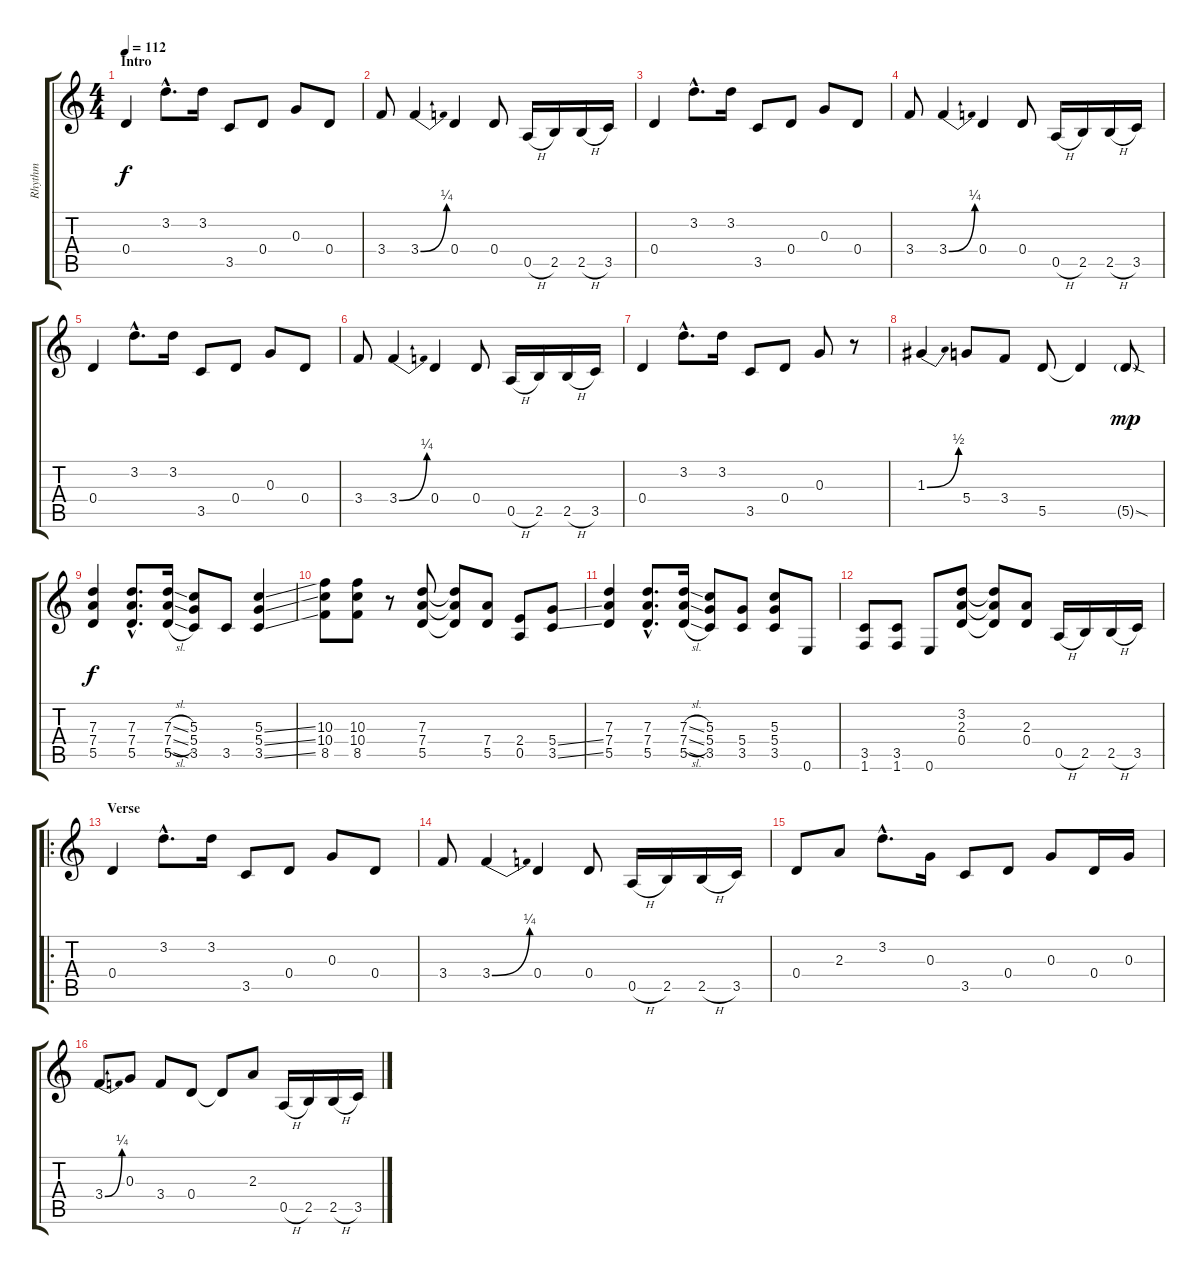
\track ("Rhythm" "Rhythm") {instrument overdrivenguitar}
\staff {score tabs}
\tuning (E4 B3 G3 D3 A2 E2) {hide}
\ts (4 4)
\section ("" "Intro")
\tempo 112
\clef g2
\ks c
0.4.4{dy f instrument overdrivenguitar} 3.2{hac}.8{d} 3.2.16 3.5.8 0.4.8 0.3.8 0.4.8 |
3.4.8 3.4{be (bend 0 0 60 1)}.4 0.4.4 0.4.8 0.5{h}.16 2.5.16 2.5{h}.16 3.5.16 |
0.4.4 3.2{hac}.8{d} 3.2.16 3.5.8 0.4.8 0.3.8 0.4.8 |
3.4.8 3.4{be (bend 0 0 60 1)}.4 0.4.4 0.4.8 0.5{h}.16 2.5.16 2.5{h}.16 3.5.16 |
0.4.4 3.2{hac}.8{d} 3.2.16 3.5.8 0.4.8 0.3.8 0.4.8 |
3.4.8 3.4{be (bend 0 0 60 1)}.4 0.4.4 0.4.8 0.5{h}.16 2.5.16 2.5{h}.16 3.5.16 |
0.4.4 3.2{hac}.8{d} 3.2.16 3.5.8 0.4.8 0.3.8 r.8 |
1.3{be (bend 0 0 60 2)}.4 5.4.8 3.4.8 5.5.8 5.5{t}.4 5.5{sod g}.8{dy mp} |
(7.3 7.4 5.5).4{dy f} (7.3{hac} 7.4{hac} 5.5{hac}).8{d} (7.3{sl} 7.4{sl} 5.5{sl}).16 (5.3 5.4 3.5).8 3.5.8 (5.3{ss} 5.4{ss} 3.5{ss}).4 |
(10.3 10.4 8.5).8 (10.3 10.4 8.5).8 r.8 (7.3 7.4 5.5).8 (7.3{t} 7.4{t} 5.5{t}).8 (7.4 5.5).8 (2.4 0.5).8 (5.4{ss} 3.5{ss}).8 |
(7.3 7.4 5.5).4 (7.3{hac} 7.4{hac} 5.5{hac}).8{d} (7.3{sl} 7.4{sl} 5.5{sl}).16 (5.3 5.4 3.5).8 (5.4 3.5).8 (5.3 5.4 3.5).8 0.6.8 |
(3.5 1.6).8 (3.5 1.6).8 0.6.8 (3.2 2.3 0.4).8 (3.2{t} 2.3{t} 0.4{t}).8 (2.3 0.4).8 0.5{h}.16 2.5.16 2.5{h}.16 3.5.16 |
\ro
\section ("" "Verse")
0.4.4 3.2{hac}.8{d} 3.2.16 3.5.8 0.4.8 0.3.8 0.4.8 |
3.4.8 3.4{be (bend 0 0 60 1)}.4 0.4.4 0.4.8 0.5{h}.16 2.5.16 2.5{h}.16 3.5.16 |
0.4.8 2.3.8 3.2{hac}.8{d} 0.3.16 3.5.8 0.4.8 0.3.8 0.4.16 0.3.16 |
3.4{be (bend 0 0 60 1)}.8 0.3.8 3.4.8 0.4.8 0.4{t}.8 2.3.8 0.5{h}.16 2.5.16 2.5{h}.16 3.5.16
